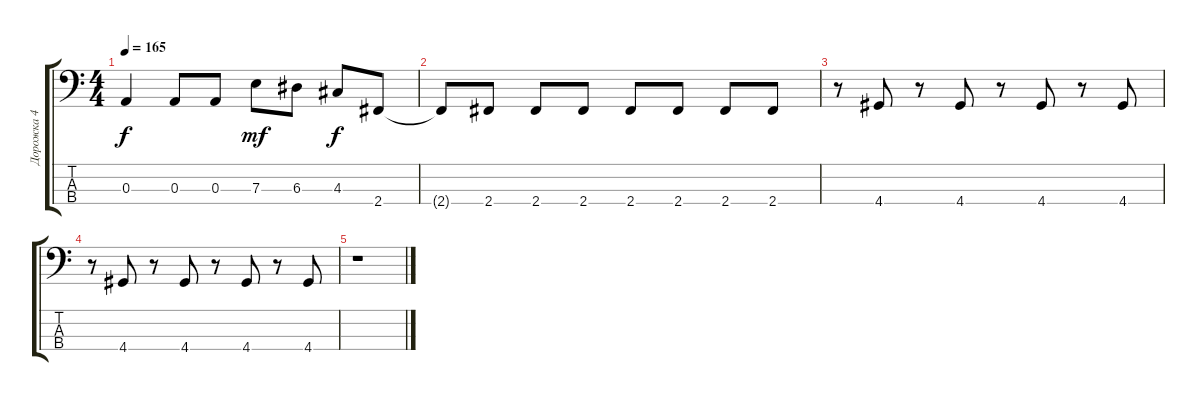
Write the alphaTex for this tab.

\track ("Дорожка 4" "Дорожка 4") {instrument electricbassfinger}
\staff {score tabs}
\tuning (G2 D2 A1 E1) {hide}
\ts (4 4)
\tempo 165
\clef f4
\ks c
0.3.4{dy f} 0.3.8 0.3.8 7.3.8{dy mf} 6.3.8 4.3.8{dy f} 2.4.8 |
2.4{t}.8 2.4.8 2.4.8 2.4.8 2.4.8 2.4.8 2.4.8 2.4.8 |
r.8 4.4.8 r.8 4.4.8 r.8 4.4.8 r.8 4.4.8 |
r.8 4.4.8 r.8 4.4.8 r.8 4.4.8 r.8 4.4.8 |
r.1
